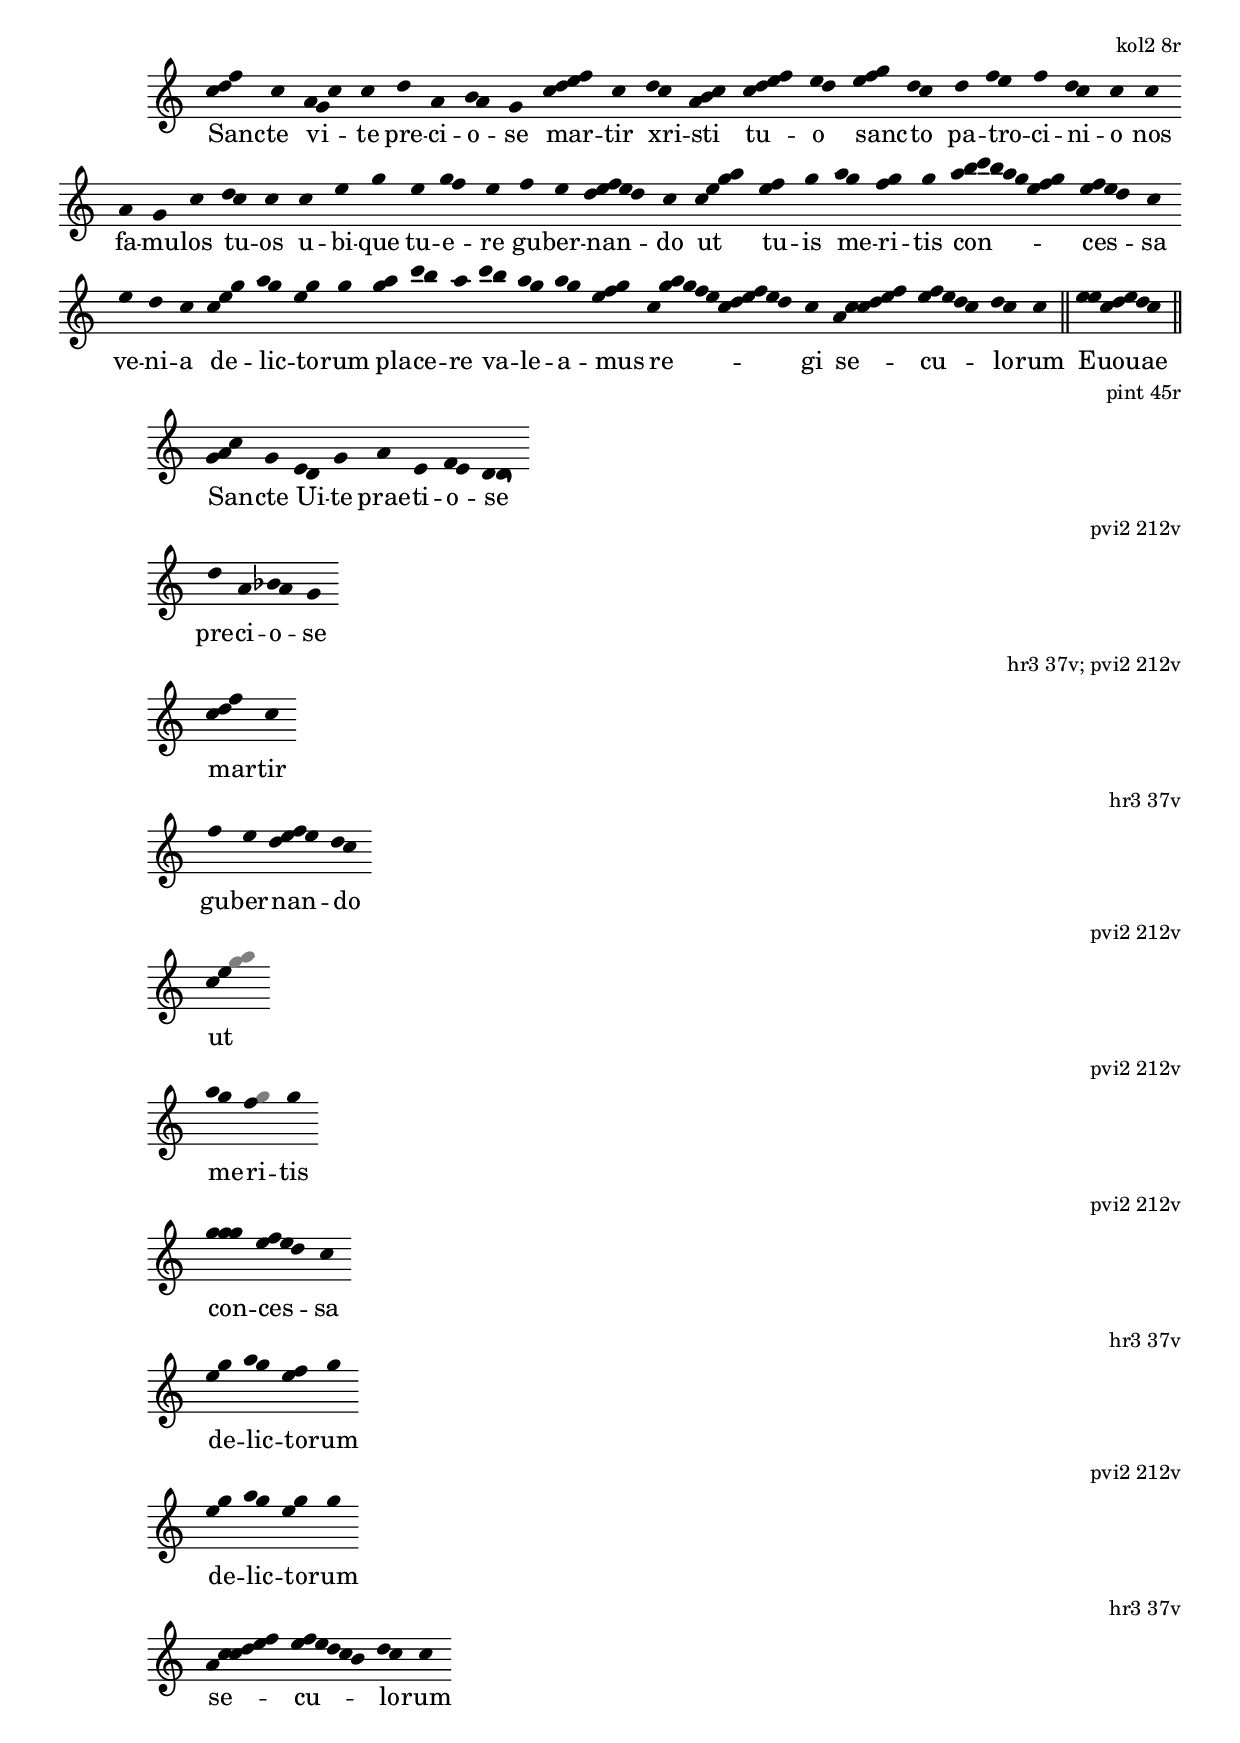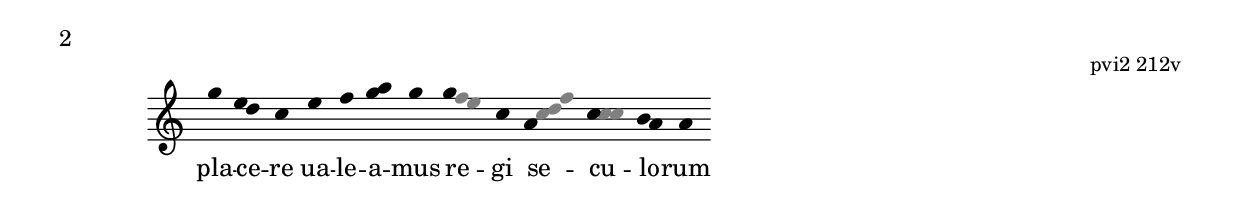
\version "2.19.32"

\include "../lib/synopsis.ily"

\score {
  \transpose c c' {
    \plainchant
    \melisma { c' d' f' } c' \bar "" \melisma { a g c' } c' \bar ""
    d' a \melisma { b a } g \bar "" \melisma { c' d' e' f' } c' \bar "" \melisma { d' c' } \melisma { a b c' } \bar ""
    \melisma { c' d' e' f' } \melisma { e' d' } \bar "" \melisma { e' f' g' } \melisma { d' c' } \bar "" d' \melisma { f' e' } f' \melisma { d' c' } c' \bar ""
    c' \bar "" a g c' \bar "" \melisma { d' c' } c' \bar ""
    c' e' g' \bar "" e' \melisma { g' f' } e' \bar "" f' e' \melisma { d' e' f' e' d' } c' \bar ""
    \melisma { c' e' g' a' } \bar "" \melisma { e' f' } g' \bar "" \melisma { a' g' } \melisma { f' g' } g' \bar ""
    \melisma { a' b' c'' b' a' g' e' f' g' } \melisma { e' f' e' d' } c' \bar "" e' d' c' \bar "" \melisma { c' e' g' } \melisma { a' g' } \melisma { e' g' } g' \bar ""
    \melisma { g' a' } \melisma { c'' b' } a' \bar "" \melisma { c'' b' } \melisma { a' g' } \melisma { a' g' } \melisma { e' f' g' } \bar ""
    \melisma { c' g' a' g' f' e' c' d' e' f' e' d' } c' \bar "" \melisma { a c' c' d' e' f' } \melisma { e' f' e' d' c' } \melisma { d' c' } c' \bar "||"

    \melisma { e' e' c' d' e' d' c' } \bar "||"
  }
  \addlyrics {
    Sanc -- te vi -- te
    pre -- ci -- o -- se mar -- tir xri -- sti
    tu -- o sanc -- to pa -- tro -- ci -- ni -- o
    nos fa -- mu -- los tu -- os
    u -- bi -- que tu -- e -- re gu -- ber -- nan -- do
    ut tu -- is me -- ri -- tis
    con -- ces -- sa ve -- ni -- a de -- lic -- to -- rum
    pla -- ce -- re va -- le -- a -- mus
    re -- gi se -- cu -- lo -- rum

    Euouae
  }
  \header {
    fontes = "kol2 8r"
  }
}

\score {
  \transpose c c' {
    \plainchant
    \melisma { g a c' } g \melisma { e d } g
    a e \melisma { f e } \melisma { d \strophicus d }
  }
  \addlyrics {
    San -- cte Ui -- te
    prae -- ti -- o -- se % praetiose sic
  }
  \header {
    fontes = "pint 45r"
  }
}

\score {
  \transpose c c' {
    \plainchant
    d' a \melisma { bes a } g
  }
  \addlyrics {
    pre -- ci -- o -- se
  }
  \header {
    fontes = "pvi2 212v"
  }
}

\score {
  \transpose c c' {
    \plainchant
    \melisma { c' d' f' } c'
  }
  \addlyrics {
    mar -- tir
  }
  \header {
    fontes = "hr3 37v; pvi2 212v"
  }
}

\score {
  \transpose c c' {
    \plainchant
    f' e' \melisma { d' e' f' e' } \melisma { d' c' }
  }
  \addlyrics {
    gu -- ber -- nan -- do
  }
  \header {
    fontes = "hr3 37v"
  }
}

\score {
  \transpose c c' {
    \plainchant
    \melisma { c' e' \rasura { g' a' } }
  }
  \addlyrics {
    ut
  }
  \header {
    fontes = "pvi2 212v"
  }
}

\score {
  \transpose c c' {
    \plainchant
    \melisma { a' g' } \melisma { f' \rasura { g' } } g'
  }
  \addlyrics {
    me -- ri -- tis
  }
  \header {
    fontes = "pvi2 212v"
  }
}

\score {
  \transpose c c' {
    \plainchant
    \melisma { g' g' g' } \melisma { e' f' e' d' } c'
  }
  \addlyrics {
    con -- ces -- sa
  }
  \header {
    fontes = "pvi2 212v"
  }
}

\score {
  \transpose c c' {
    \plainchant
    \melisma { e' g' } \melisma { a' g' } \melisma { e' f' } g'
  }
  \addlyrics {
    de -- lic -- to -- rum
  }
  \header {
    fontes = "hr3 37v"
  }
}

\score {
  \transpose c c' {
    \plainchant
    \melisma { e' g' } \melisma { a' g' } \melisma { e' g' } g'
  }
  \addlyrics {
    de -- lic -- to -- rum
  }
  \header {
    fontes = "pvi2 212v"
  }
}

\score {
  \transpose c c' {
    \plainchant
    \melisma { a c' c' d' e' f' } \melisma { e' f' e' d' c' b } \melisma { d' c' } c'
  }
  \addlyrics {
    se -- cu -- lo -- rum
  }
  \header {
    fontes = "hr3 37v"
  }
}

\score {
  \transpose c c' {
    \plainchant
    % drasticke razury; zaznamenavam jen ty nemnohe,
    % ktere zustaly dobre zretelne, a dilem jde o noty ne vyskrabane,
    % ale preskrtane
    g' \melisma { e' d' } c' e' f' \melisma { g' a' } g'
    \melisma { g' \rasura { f' e' } } c' \melisma { a \rasura { c' d' f' } } \melisma { c' \rasura { c' c' } } \melisma { b a } a
  }
  \addlyrics {
    pla -- ce -- re ua -- le -- a -- mus
    re -- gi se -- cu -- lo -- rum
  }
  \header {
    fontes = "pvi2 212v"
  }
}
